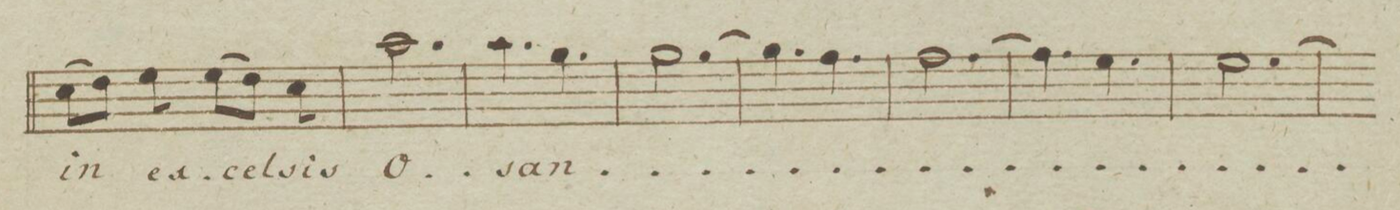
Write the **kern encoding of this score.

**kern	**text	**dynam
*I"Canto.	*	*
*clefC1	*	*
*k[b-e-]	*	*
*met(c)	*	*
*M6/8	*	*
(8a\L	in	.
8b-\J)	.	.
8cc\	ex-	.
(8cc\L	-cel-	.
8b-\J)	.	.
8a\	-sis	.
=199	=199	=199
2.ff\	O-	.
=200	=200	=200
4.ff\	-san-	.
4.ee-\	.	.
=201	=201	=201
[2.ee-\	.	.
=202	=202	=202
4.ee-\]	.	.
4.dd\	.	.
=203	=203	=203
[2.dd\	.	.
=204	=204	=204
4.dd\]	.	.
4.cc\	.	.
=205	=205	=205
[2.cc\	.	.
=206	=206	=206
*-	*-	*-
